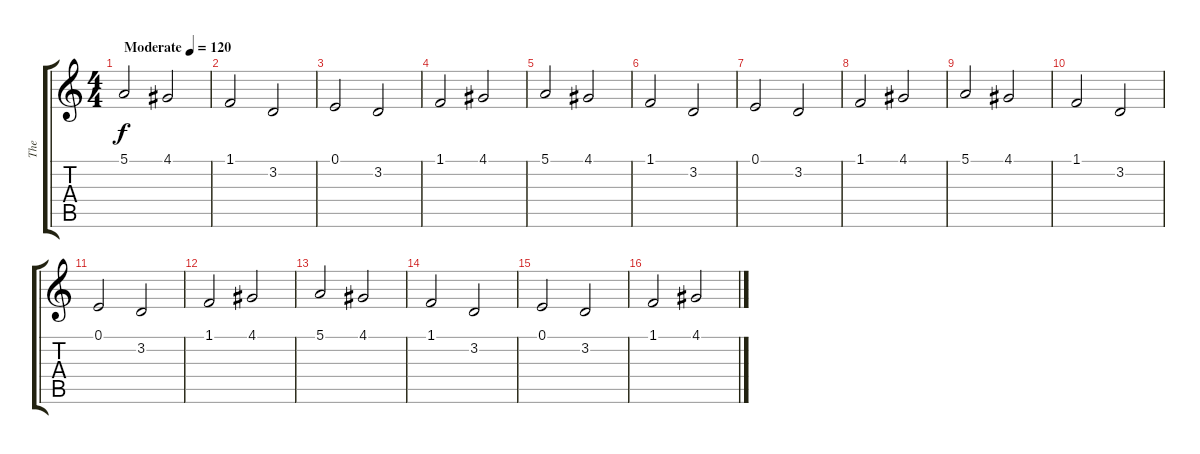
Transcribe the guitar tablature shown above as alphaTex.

\track ("The" "The") {instrument acousticgrandpiano}
\staff {score tabs}
\tuning (E4 B3 G3 D3 A2 E2) {hide}
\ts (4 4)
\tempo (120 "Moderate")
\clef g2
\ks c
5.1.2{dy f instrument acousticgrandpiano} 4.1.2 |
1.1.2 3.2.2 |
0.1.2 3.2.2 |
1.1.2 4.1.2 |
5.1.2 4.1.2 |
1.1.2 3.2.2 |
0.1.2 3.2.2 |
1.1.2 4.1.2 |
5.1.2 4.1.2 |
1.1.2 3.2.2 |
0.1.2 3.2.2 |
1.1.2 4.1.2 |
5.1.2 4.1.2 |
1.1.2 3.2.2 |
0.1.2 3.2.2 |
1.1.2 4.1.2
